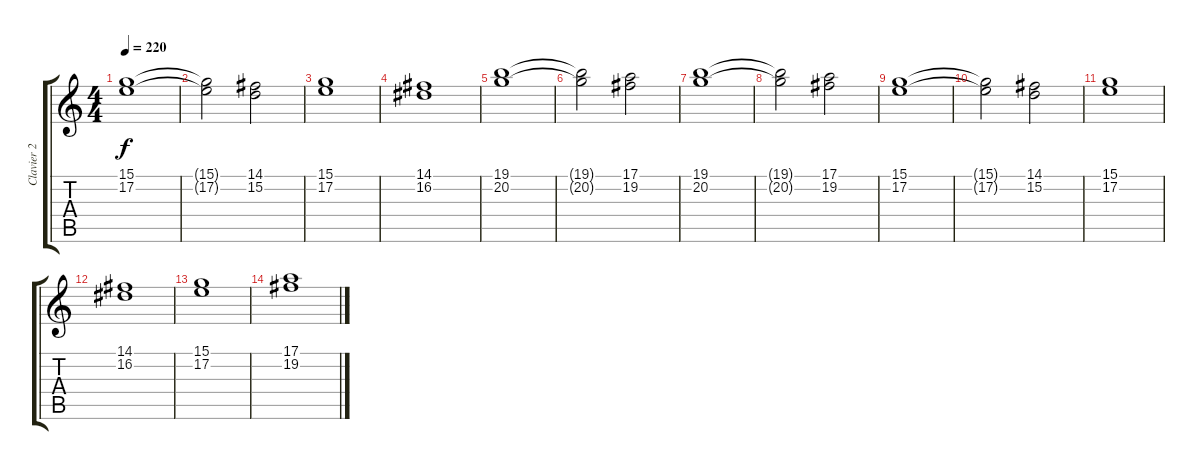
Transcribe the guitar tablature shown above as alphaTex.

\track ("Clavier 2" "Clavier 2") {instrument stringensemble1}
\staff {score tabs}
\tuning (E4 B3 G3 D3 A2 E2) {hide}
\ts (4 4)
\tempo 220
\clef g2
\ks c
(15.1 17.2).1{dy f} |
(15.1{t} 17.2{t}).2 (14.1 15.2).2 |
(15.1 17.2).1 |
(14.1 16.2).1 |
(19.1 20.2).1 |
(19.1{t} 20.2{t}).2 (17.1 19.2).2 |
(19.1 20.2).1 |
(19.1{t} 20.2{t}).2 (17.1 19.2).2 |
(15.1 17.2).1 |
(15.1{t} 17.2{t}).2 (14.1 15.2).2 |
(15.1 17.2).1 |
(14.1 16.2).1 |
(15.1 17.2).1 |
(17.1 19.2).1
